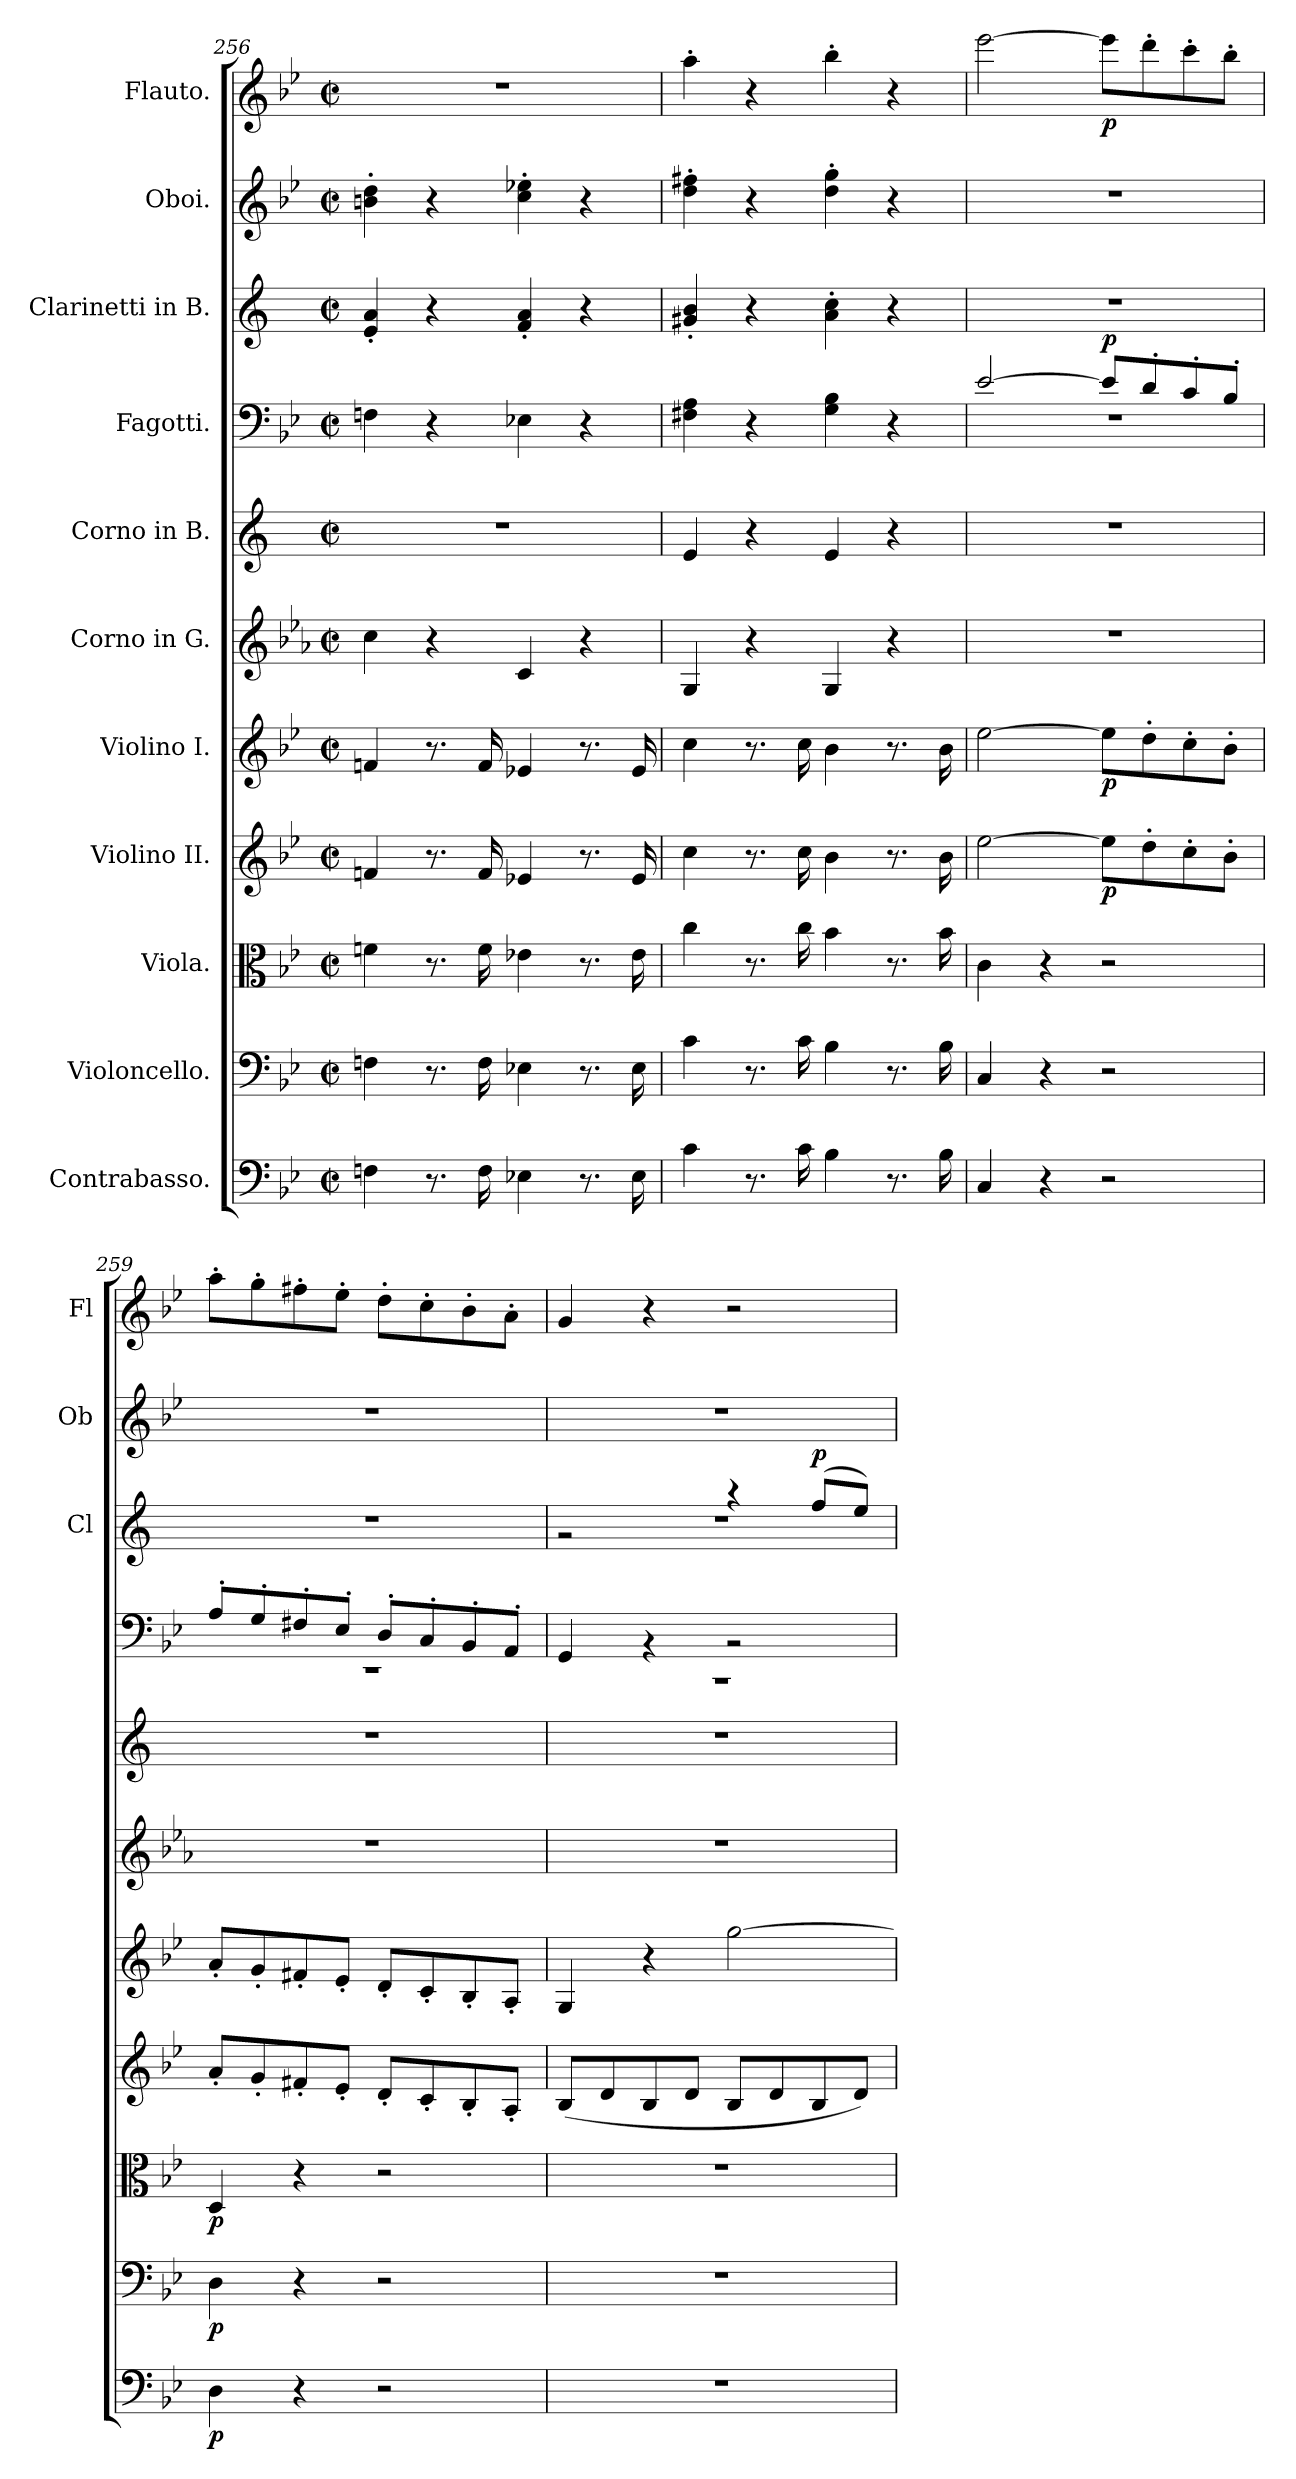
**kern	**dynam	**kern	**dynam	**kern	**dynam	**kern	**dynam	**kern	**dynam	**kern	**kern	**kern	**dynam	**kern	**dynam	**kern	**kern	**dynam
*part11	*part11	*part10	*part10	*part9	*part9	*part8	*part8	*part7	*part7	*part6	*part5	*part4	*part4	*part3	*part3	*part2	*part1	*part1
*staff11	*staff11	*staff10	*staff10	*staff9	*staff9	*staff8	*staff8	*staff7	*staff7	*staff6	*staff5	*staff4	*staff4	*staff3	*staff3	*staff2	*staff1	*staff1
*I"Contrabasso.	*	*I"Violoncello.	*	*I"Viola.	*	*I"Violino II.	*	*I"Violino I.	*	*I"Corno in G.	*I"Corno in B.	*I"Fagotti.	*	*I"Clarinetti in B.	*	*I"Oboi.	*I"Flauto.	*
*	*	*	*	*	*	*	*	*	*	*	*	*	*	*I'Cl	*	*I'Ob	*I'Fl	*
*clefF4	*	*clefF4	*	*clefC3	*	*clefG2	*	*clefG2	*	*clefG2	*clefG2	*clefF4	*	*clefG2	*	*clefG2	*clefG2	*
*ITrd7c12	*	*	*	*	*	*	*	*	*	*ITrd3c5	*ITrd1c2	*	*	*ITrd1c2	*	*	*	*
*k[b-e-]	*	*k[b-e-]	*	*k[b-e-]	*	*k[b-e-]	*	*k[b-e-]	*	*k[b-e-]	*k[b-e-]	*k[b-e-]	*	*k[b-e-]	*	*k[b-e-]	*k[b-e-]	*
*M2/2	*	*M2/2	*	*M2/2	*	*M2/2	*	*M2/2	*	*M2/2	*M2/2	*M2/2	*	*M2/2	*	*M2/2	*M2/2	*
*met(c|)	*	*met(c|)	*	*met(c|)	*	*met(c|)	*	*met(c|)	*	*met(c|)	*met(c|)	*met(c|)	*	*met(c|)	*	*met(c|)	*met(c|)	*
=256	=256	=256	=256	=256	=256	=256	=256	=256	=256	=256	=256	=256	=256	=256	=256	=256	=256	=256
4FFn\	.	4Fn\	.	4fn\	.	4fn/	.	4fn/	.	4g\	1r	4Fn\	.	4d/' 4g/'	.	4bn\' 4dd\'	1r	.
8.r	.	8.r	.	8.r	.	8.r	.	8.r	.	4r	.	4r	.	4r	.	4r	.	.
16FF\	.	16F\	.	16f\	.	16f/	.	16f/	.	.	.	.	.	.	.	.	.	.
4EE-X\	.	4E-X\	.	4e-X\	.	4e-X/	.	4e-X/	.	4G/	.	4E-X\	.	4e-/' 4g/'	.	4cc\' 4ee-X\'	.	.
8.r	.	8.r	.	8.r	.	8.r	.	8.r	.	4r	.	4r	.	4r	.	4r	.	.
16EE-\	.	16E-\	.	16e-\	.	16e-/	.	16e-/	.	.	.	.	.	.	.	.	.	.
=257	=257	=257	=257	=257	=257	=257	=257	=257	=257	=257	=257	=257	=257	=257	=257	=257	=257	=257
4C\	.	4c\	.	4cc\	.	4cc\	.	4cc\	.	4D/	4d/	4F#X\ 4A\	.	4f#X/' 4a/'	.	4dd\' 4ff#X\'	4aa'\	.
8.r	.	8.r	.	8.r	.	8.r	.	8.r	.	4r	4r	4r	.	4r	.	4r	4r	.
16C\	.	16c\	.	16cc\	.	16cc\	.	16cc\	.	.	.	.	.	.	.	.	.	.
4BB-\	.	4B-\	.	4b-\	.	4b-\	.	4b-\	.	4D/	4d/	4G\ 4B-\	.	4g\' 4b-\'	.	4dd\' 4gg\'	4bb-'\	.
8.r	.	8.r	.	8.r	.	8.r	.	8.r	.	4r	4r	4r	.	4r	.	4r	4r	.
16BB-\	.	16B-\	.	16b-\	.	16b-\	.	16b-\	.	.	.	.	.	.	.	.	.	.
=258	=258	=258	=258	=258	=258	=258	=258	=258	=258	=258	=258	=258	=258	=258	=258	=258	=258	=258
*	*	*	*	*	*	*	*	*	*	*	*	*^	*	*	*	*	*	*
4CC/	.	4C/	.	4c\	.	[2ee-\	.	[2ee-\	.	1r	1r	[2e-/	1rF	.	1r	.	1r	[2eee-\	.
4r	.	4r	.	4r	.	.	.	.	.	.	.	.	.	.	.	.	.	.	.
!	!	!	!	!	!	!	!LO:DY:b	!	!LO:DY:b	!	!	!	!	!LO:DY:a	!	!	!	!	!LO:DY:b
2r	.	2r	.	2r	.	8ee-\L]	p	8ee-\L]	p	.	.	8e-/L]	.	p	.	.	.	8eee-\L]	p
.	.	.	.	.	.	8dd'\	.	8dd'\	.	.	.	8d'/	.	.	.	.	.	8ddd'\	.
.	.	.	.	.	.	8cc'\	.	8cc'\	.	.	.	8c'/	.	.	.	.	.	8ccc'\	.
.	.	.	.	.	.	8b-'\J	.	8b-'\J	.	.	.	8B-'/J	.	.	.	.	.	8bb-'\J	.
!!LO:LB:g=z
=259	=259	=259	=259	=259	=259	=259	=259	=259	=259	=259	=259	=259	=259	=259	=259	=259	=259	=259	=259
!	!LO:DY:b	!	!LO:DY:b	!	!LO:DY:b	!	!	!	!	!	!	!	!	!	!	!	!	!	!
4DD\	p	4D\	p	4D/	p	8a'/L	.	8a'/L	.	1r	1r	8A'/L	1r	.	1r	.	1r	8aa'\L	.
.	.	.	.	.	.	8g'/	.	8g'/	.	.	.	8G'/	.	.	.	.	.	8gg'\	.
4r	.	4r	.	4r	.	8f#X'/	.	8f#X'/	.	.	.	8F#X'/	.	.	.	.	.	8ff#X'\	.
.	.	.	.	.	.	8e-'/J	.	8e-'/J	.	.	.	8E-'/J	.	.	.	.	.	8ee-'\J	.
2r	.	2r	.	2r	.	8d'/L	.	8d'/L	.	.	.	8D'/L	.	.	.	.	.	8dd'\L	.
.	.	.	.	.	.	8c'/	.	8c'/	.	.	.	8C'/	.	.	.	.	.	8cc'\	.
.	.	.	.	.	.	8B-'/	.	8B-'/	.	.	.	8BB-'/	.	.	.	.	.	8b-'\	.
.	.	.	.	.	.	8A'/J	.	8A'/J	.	.	.	8AA'/J	.	.	.	.	.	8a'\J	.
=260	=260	=260	=260	=260	=260	=260	=260	=260	=260	=260	=260	=260	=260	=260	=260	=260	=260	=260	=260
*	*	*	*	*	*	*	*	*	*	*	*	*	*	*	*^	*	*	*	*
1r	.	1r	.	1r	.	(<8B-/L	.	4G/	.	1r	1r	4GG/	1r	.	2rg	1rdd	.	1r	4g/	.
.	.	.	.	.	.	8d/	.	.	.	.	.	.	.	.	.	.	.	.	.	.
.	.	.	.	.	.	8B-/	.	4r	.	.	.	4rBB	.	.	.	.	.	.	4r	.
.	.	.	.	.	.	8d/J	.	.	.	.	.	.	.	.	.	.	.	.	.	.
.	.	.	.	.	.	8B-/L	.	[2gg\	.	.	.	2rBB	.	.	4r	.	.	.	2r	.
.	.	.	.	.	.	8d/	.	.	.	.	.	.	.	.	.	.	.	.	.	.
!	!	!	!	!	!	!	!	!	!	!	!	!	!	!	!	!	!LO:DY:a	!	!	!
.	.	.	.	.	.	8B-/	.	.	.	.	.	.	.	.	(>8ee-/L	.	p	.	.	.
.	.	.	.	.	.	8d/J)	.	.	.	.	.	.	.	.	8dd/J)	.	.	.	.	.
*	*	*	*	*	*	*	*	*	*	*	*	*v	*v	*	*	*	*	*	*	*
*	*	*	*	*	*	*	*	*	*	*	*	*	*	*v	*v	*	*	*	*
=	=	=	=	=	=	=	=	=	=	=	=	=	=	=	=	=	=	=
*-	*-	*-	*-	*-	*-	*-	*-	*-	*-	*-	*-	*-	*-	*-	*-	*-	*-	*-
